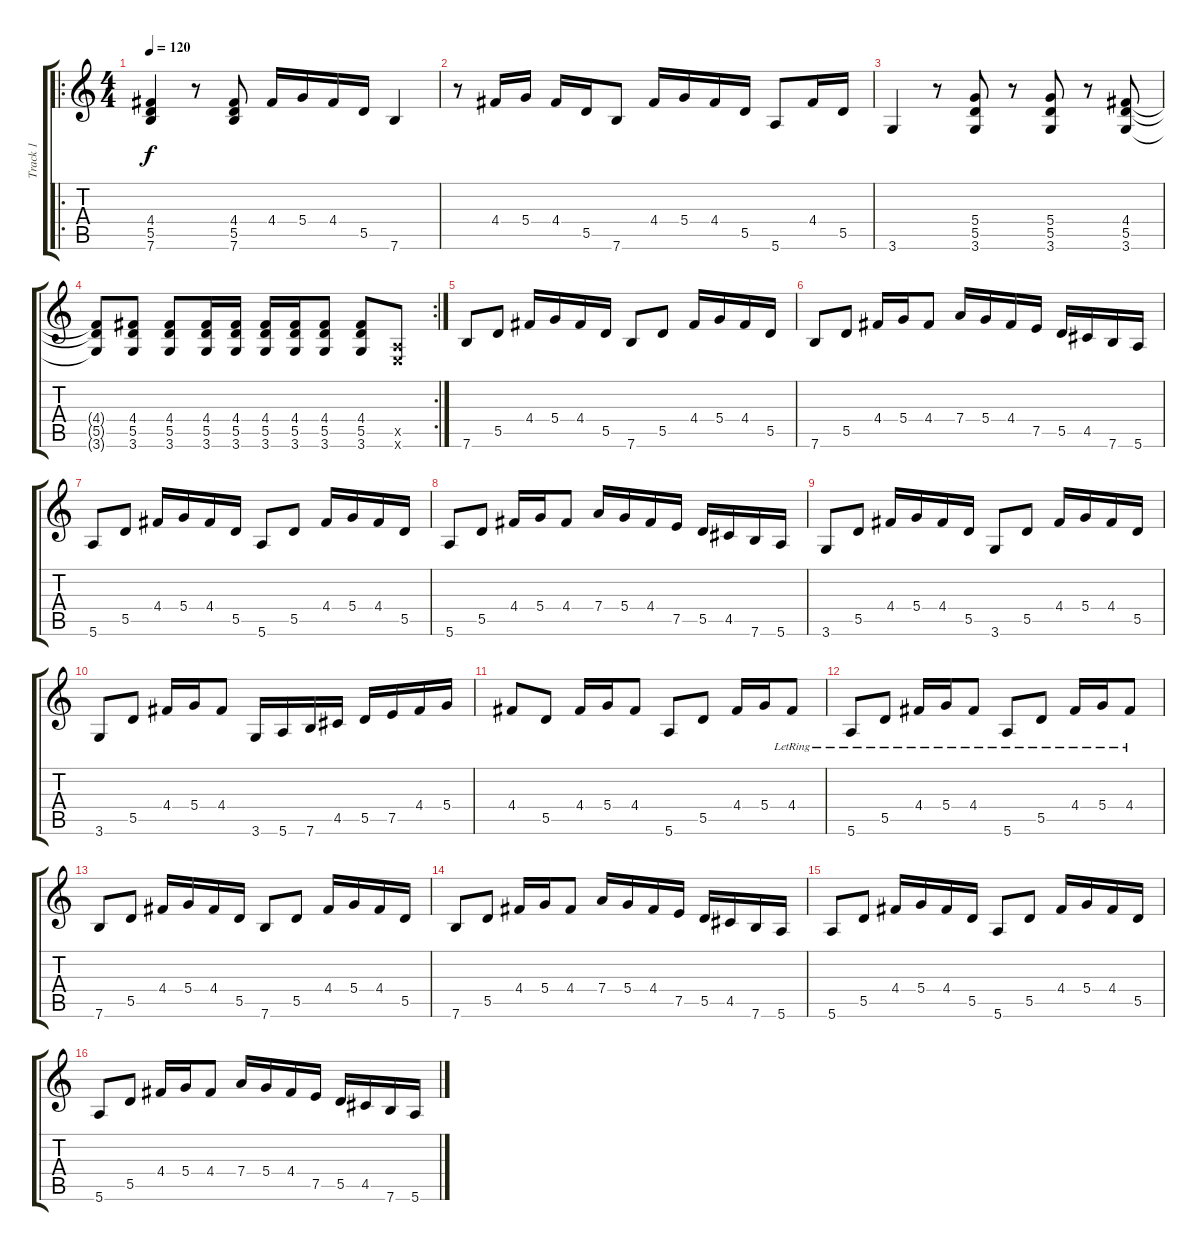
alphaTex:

\track ("Track 1" "Track 1") {instrument acousticguitarsteel}
\staff {score tabs}
\tuning (E4 B3 G3 D3 A2 E2) {hide}
\ro
\ts (4 4)
\tempo 120
\clef g2
\ks c
(4.4 5.5 7.6).4{dy f} r.8 (4.4 5.5 7.6).8 4.4.16 5.4.16 4.4.16 5.5.16 7.6.4 |
r.8 4.4.16 5.4.16 4.4.16 5.5.16 7.6.8 4.4.16 5.4.16 4.4.16 5.5.16 5.6.8 4.4.16 5.5.16 |
3.6.4 r.8 (5.4 5.5 3.6).8 r.8 (5.4 5.5 3.6).8 r.8 (4.4 5.5 3.6).8 |
\rc 2
(4.4{t} 5.5{t} 3.6{t}).8 (4.4 5.5 3.6).8 (4.4 5.5 3.6).8 (4.4 5.5 3.6).16 (4.4 5.5 3.6).16 (4.4 5.5 3.6).16 (4.4 5.5 3.6).16 (4.4 5.5 3.6).8 (4.4 5.5 3.6).8 (0.5{x} 0.6{x}).8 |
7.6.8 5.5.8 4.4.16 5.4.16 4.4.16 5.5.16 7.6.8 5.5.8 4.4.16 5.4.16 4.4.16 5.5.16 |
7.6.8 5.5.8 4.4.16 5.4.16 4.4.8 7.4.16 5.4.16 4.4.16 7.5.16 5.5.16 4.5.16 7.6.16 5.6.16 |
5.6.8 5.5.8 4.4.16 5.4.16 4.4.16 5.5.16 5.6.8 5.5.8 4.4.16 5.4.16 4.4.16 5.5.16 |
5.6.8 5.5.8 4.4.16 5.4.16 4.4.8 7.4.16 5.4.16 4.4.16 7.5.16 5.5.16 4.5.16 7.6.16 5.6.16 |
3.6.8 5.5.8 4.4.16 5.4.16 4.4.16 5.5.16 3.6.8 5.5.8 4.4.16 5.4.16 4.4.16 5.5.16 |
3.6.8 5.5.8 4.4.16 5.4.16 4.4.8 3.6.16 5.6.16 7.6.16 4.5.16 5.5.16 7.5.16 4.4.16 5.4.16 |
4.4.8 5.5.8 4.4.16 5.4.16 4.4.8 5.6.8 5.5.8 4.4.16 5.4.16 4.4{lr}.8 |
5.6{lr}.8 5.5{lr}.8 4.4{lr}.16 5.4{lr}.16 4.4{lr}.8 5.6{lr}.8 5.5{lr}.8 4.4{lr}.16 5.4{lr}.16 4.4{lr}.8 |
7.6.8 5.5.8 4.4.16 5.4.16 4.4.16 5.5.16 7.6.8 5.5.8 4.4.16 5.4.16 4.4.16 5.5.16 |
7.6.8 5.5.8 4.4.16 5.4.16 4.4.8 7.4.16 5.4.16 4.4.16 7.5.16 5.5.16 4.5.16 7.6.16 5.6.16 |
5.6.8 5.5.8 4.4.16 5.4.16 4.4.16 5.5.16 5.6.8 5.5.8 4.4.16 5.4.16 4.4.16 5.5.16 |
5.6.8 5.5.8 4.4.16 5.4.16 4.4.8 7.4.16 5.4.16 4.4.16 7.5.16 5.5.16 4.5.16 7.6.16 5.6.16
